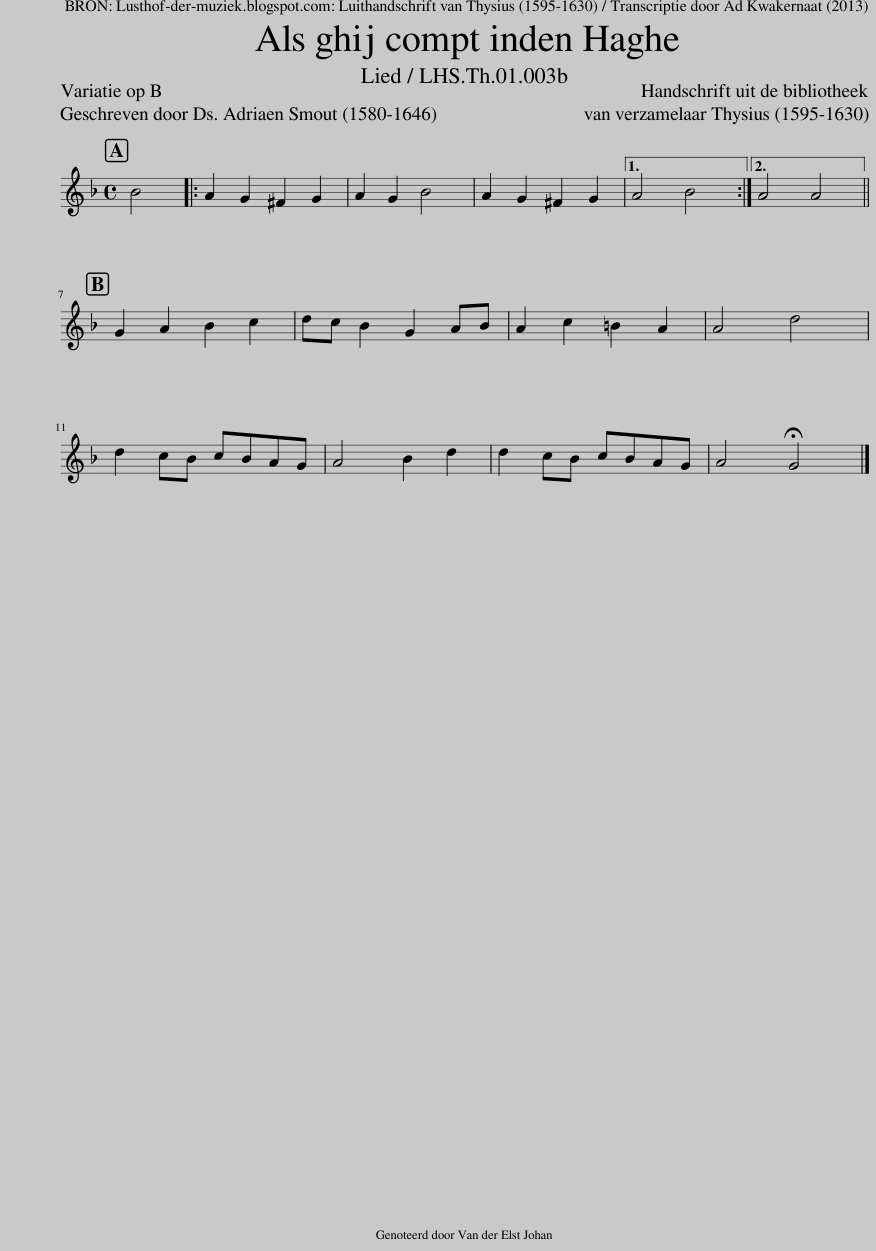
X:1
L:1/8
M:4/4
I:linebreak $
K:F
V:1 treble
V:1
 B4 |: A2 G2 ^F2 G2 | A2 G2 B4 | A2 G2 ^F2 G2 |1 A4 B4 :|2 %5
 A4 A4 ||$ G2 A2 B2 c2 | dc B2 G2 AB | A2 c2 =B2 A2 | A4 d4 |$ %10
 d2 cB cBAG | A4 B2 d2 | d2 cB cBAG | A4 !fermata!G4 |] %14
